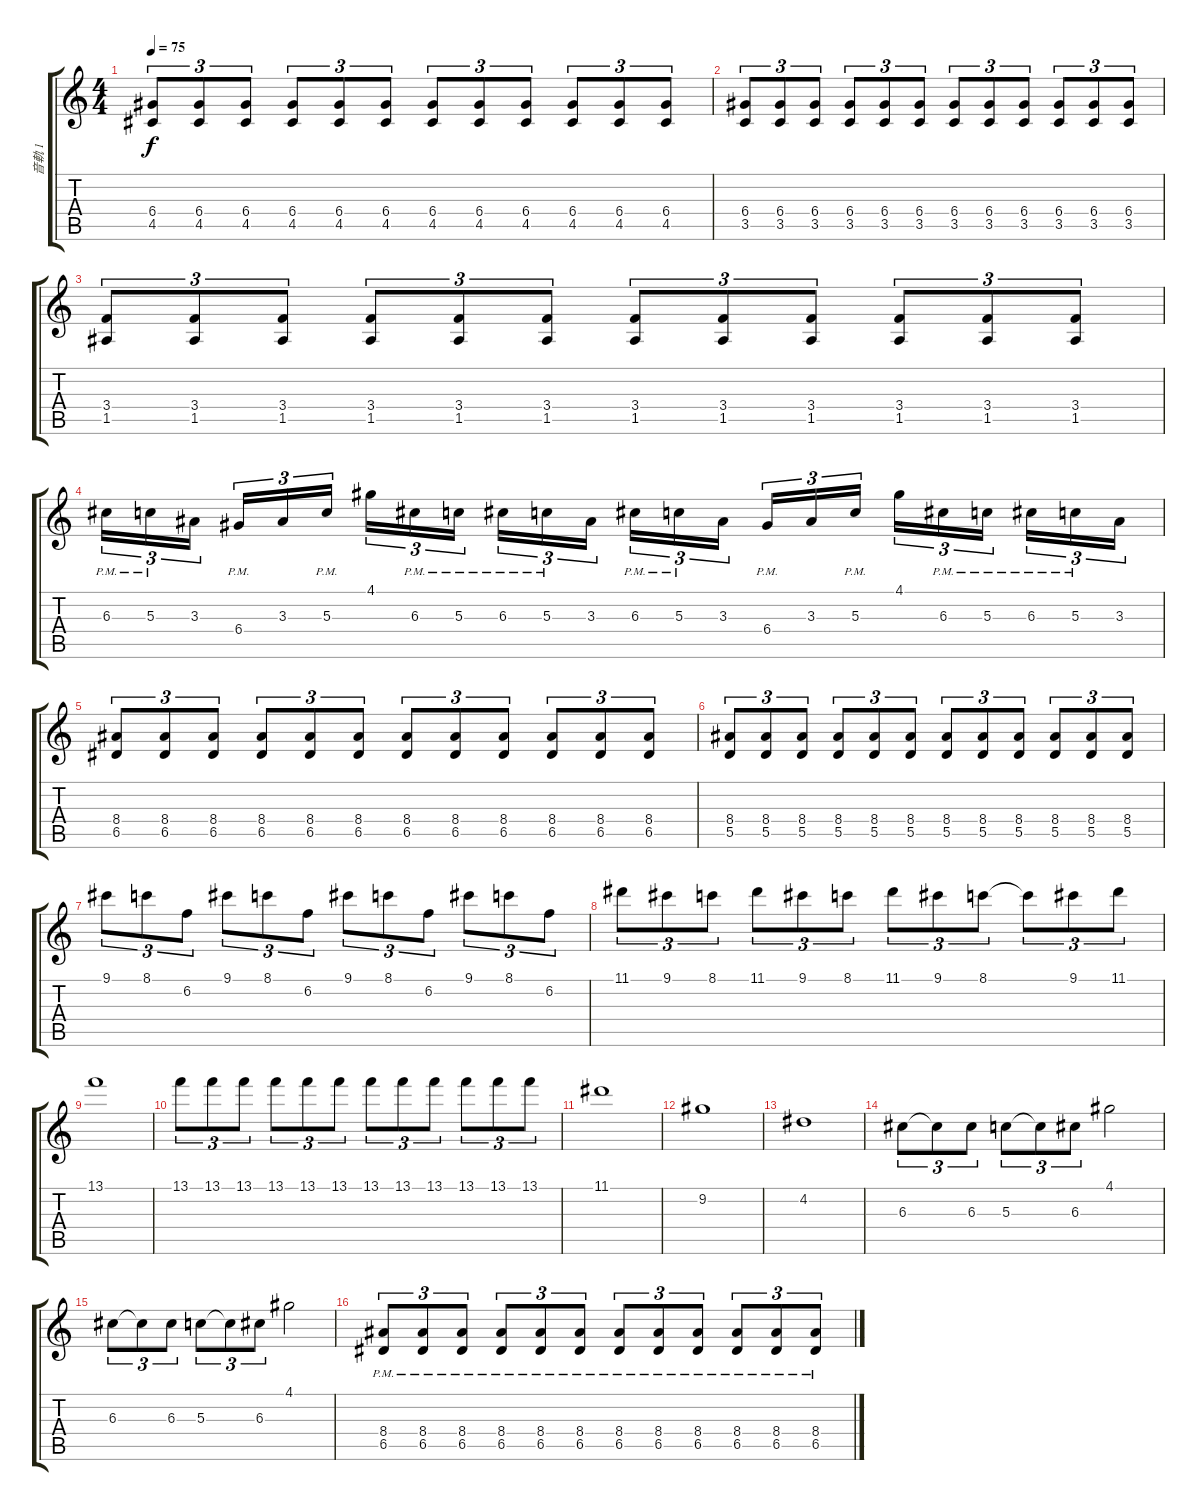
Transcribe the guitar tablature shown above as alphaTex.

\track ("音軌 1" "音軌 1") {instrument acousticguitarsteel}
\staff {score tabs}
\tuning (E4 B3 G3 D3 A2 E2) {hide}
\ts (4 4)
\tempo 75
\clef g2
\ks c
(6.4 4.5).8{tu (3 2) dy f} (6.4 4.5).8{tu (3 2)} (6.4 4.5).8{tu (3 2)} (6.4 4.5).8{tu (3 2)} (6.4 4.5).8{tu (3 2)} (6.4 4.5).8{tu (3 2)} (6.4 4.5).8{tu (3 2)} (6.4 4.5).8{tu (3 2)} (6.4 4.5).8{tu (3 2)} (6.4 4.5).8{tu (3 2)} (6.4 4.5).8{tu (3 2)} (6.4 4.5).8{tu (3 2)} |
(6.4 3.5).8{tu (3 2)} (6.4 3.5).8{tu (3 2)} (6.4 3.5).8{tu (3 2)} (6.4 3.5).8{tu (3 2)} (6.4 3.5).8{tu (3 2)} (6.4 3.5).8{tu (3 2)} (6.4 3.5).8{tu (3 2)} (6.4 3.5).8{tu (3 2)} (6.4 3.5).8{tu (3 2)} (6.4 3.5).8{tu (3 2)} (6.4 3.5).8{tu (3 2)} (6.4 3.5).8{tu (3 2)} |
(3.4 1.5).8{tu (3 2)} (3.4 1.5).8{tu (3 2)} (3.4 1.5).8{tu (3 2)} (3.4 1.5).8{tu (3 2)} (3.4 1.5).8{tu (3 2)} (3.4 1.5).8{tu (3 2)} (3.4 1.5).8{tu (3 2)} (3.4 1.5).8{tu (3 2)} (3.4 1.5).8{tu (3 2)} (3.4 1.5).8{tu (3 2)} (3.4 1.5).8{tu (3 2)} (3.4 1.5).8{tu (3 2)} |
6.3{pm}.16{tu (3 2)} 5.3{pm}.16{tu (3 2)} 3.3.16{tu (3 2) beam splitsecondary} 6.4{pm}.16{tu (3 2)} 3.3.16{tu (3 2)} 5.3{pm}.16{tu (3 2)} 4.1.16{tu (3 2)} 6.3{pm}.16{tu (3 2)} 5.3{pm}.16{tu (3 2) beam splitsecondary} 6.3{pm}.16{tu (3 2)} 5.3{pm}.16{tu (3 2)} 3.3.16{tu (3 2)} 6.3{pm}.16{tu (3 2)} 5.3{pm}.16{tu (3 2)} 3.3.16{tu (3 2) beam splitsecondary} 6.4{pm}.16{tu (3 2)} 3.3.16{tu (3 2)} 5.3{pm}.16{tu (3 2)} 4.1.16{tu (3 2)} 6.3{pm}.16{tu (3 2)} 5.3{pm}.16{tu (3 2) beam splitsecondary} 6.3{pm}.16{tu (3 2)} 5.3{pm}.16{tu (3 2)} 3.3.16{tu (3 2)} |
(8.4 6.5).8{tu (3 2)} (8.4 6.5).8{tu (3 2)} (8.4 6.5).8{tu (3 2)} (8.4 6.5).8{tu (3 2)} (8.4 6.5).8{tu (3 2)} (8.4 6.5).8{tu (3 2)} (8.4 6.5).8{tu (3 2)} (8.4 6.5).8{tu (3 2)} (8.4 6.5).8{tu (3 2)} (8.4 6.5).8{tu (3 2)} (8.4 6.5).8{tu (3 2)} (8.4 6.5).8{tu (3 2)} |
(8.4 5.5).8{tu (3 2)} (8.4 5.5).8{tu (3 2)} (8.4 5.5).8{tu (3 2)} (8.4 5.5).8{tu (3 2)} (8.4 5.5).8{tu (3 2)} (8.4 5.5).8{tu (3 2)} (8.4 5.5).8{tu (3 2)} (8.4 5.5).8{tu (3 2)} (8.4 5.5).8{tu (3 2)} (8.4 5.5).8{tu (3 2)} (8.4 5.5).8{tu (3 2)} (8.4 5.5).8{tu (3 2)} |
9.1.8{tu (3 2)} 8.1.8{tu (3 2)} 6.2.8{tu (3 2)} 9.1.8{tu (3 2)} 8.1.8{tu (3 2)} 6.2.8{tu (3 2)} 9.1.8{tu (3 2)} 8.1.8{tu (3 2)} 6.2.8{tu (3 2)} 9.1.8{tu (3 2)} 8.1.8{tu (3 2)} 6.2.8{tu (3 2)} |
11.1.8{tu (3 2)} 9.1.8{tu (3 2)} 8.1.8{tu (3 2)} 11.1.8{tu (3 2)} 9.1.8{tu (3 2)} 8.1.8{tu (3 2)} 11.1.8{tu (3 2)} 9.1.8{tu (3 2)} 8.1.8{tu (3 2)} 8.1{t}.8{tu (3 2)} 9.1.8{tu (3 2)} 11.1.8{tu (3 2)} |
13.1.1 |
13.1.8{tu (3 2)} 13.1.8{tu (3 2)} 13.1.8{tu (3 2)} 13.1.8{tu (3 2)} 13.1.8{tu (3 2)} 13.1.8{tu (3 2)} 13.1.8{tu (3 2)} 13.1.8{tu (3 2)} 13.1.8{tu (3 2)} 13.1.8{tu (3 2)} 13.1.8{tu (3 2)} 13.1.8{tu (3 2)} |
11.1.1 |
9.2.1 |
4.2.1 |
6.3.8{tu (3 2)} 6.3{t}.8{tu (3 2)} 6.3.8{tu (3 2)} 5.3.8{tu (3 2)} 5.3{t}.8{tu (3 2)} 6.3.8{tu (3 2)} 4.1.2 |
6.3.8{tu (3 2)} 6.3{t}.8{tu (3 2)} 6.3.8{tu (3 2)} 5.3.8{tu (3 2)} 5.3{t}.8{tu (3 2)} 6.3.8{tu (3 2)} 4.1.2 |
(8.4{pm} 6.5{pm}).8{tu (3 2)} (8.4{pm} 6.5{pm}).8{tu (3 2)} (8.4{pm} 6.5{pm}).8{tu (3 2)} (8.4{pm} 6.5{pm}).8{tu (3 2)} (8.4{pm} 6.5{pm}).8{tu (3 2)} (8.4{pm} 6.5{pm}).8{tu (3 2)} (8.4{pm} 6.5{pm}).8{tu (3 2)} (8.4{pm} 6.5{pm}).8{tu (3 2)} (8.4{pm} 6.5{pm}).8{tu (3 2)} (8.4{pm} 6.5{pm}).8{tu (3 2)} (8.4{pm} 6.5{pm}).8{tu (3 2)} (8.4{pm} 6.5{pm}).8{tu (3 2)}
